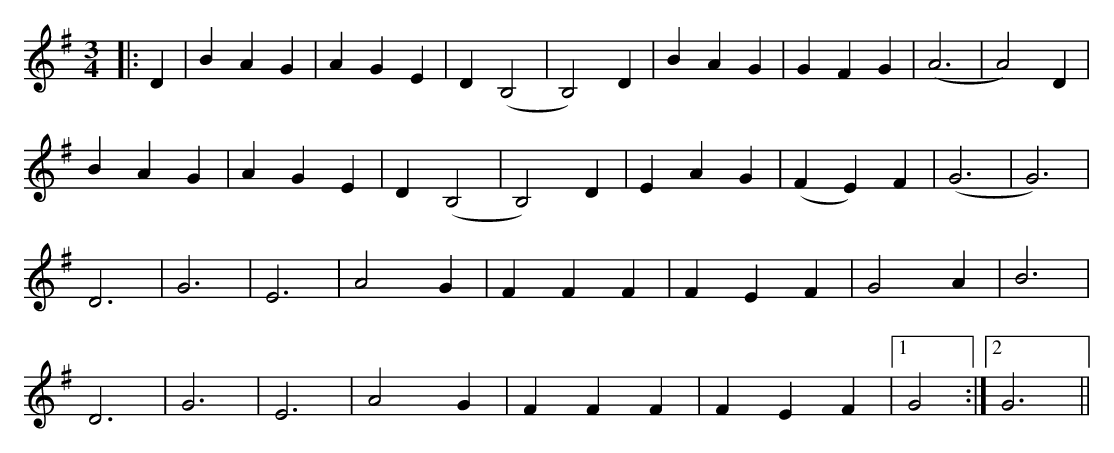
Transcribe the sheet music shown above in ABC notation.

X:1
M:3/4
K:G
|:D2|B2 A2 G2|A2 G2 E2|D2 (B,4|B,4) D2|B2 A2 G2|G2 F2 G2|(A6|A4) D2|
B2 A2 G2|A2 G2 E2|D2 (B,4|B,4)D2|E2 A2 G2|(F2 E2) F2|(G6|G6)|
D6|G6|E6|A4 G2|F2 F2 F2|F2 E2 F2|G4 A2|B6|
D6|G6|E6|A4 G2|F2 F2 F2|F2 E2 F2|1 G4:|2 G6||
